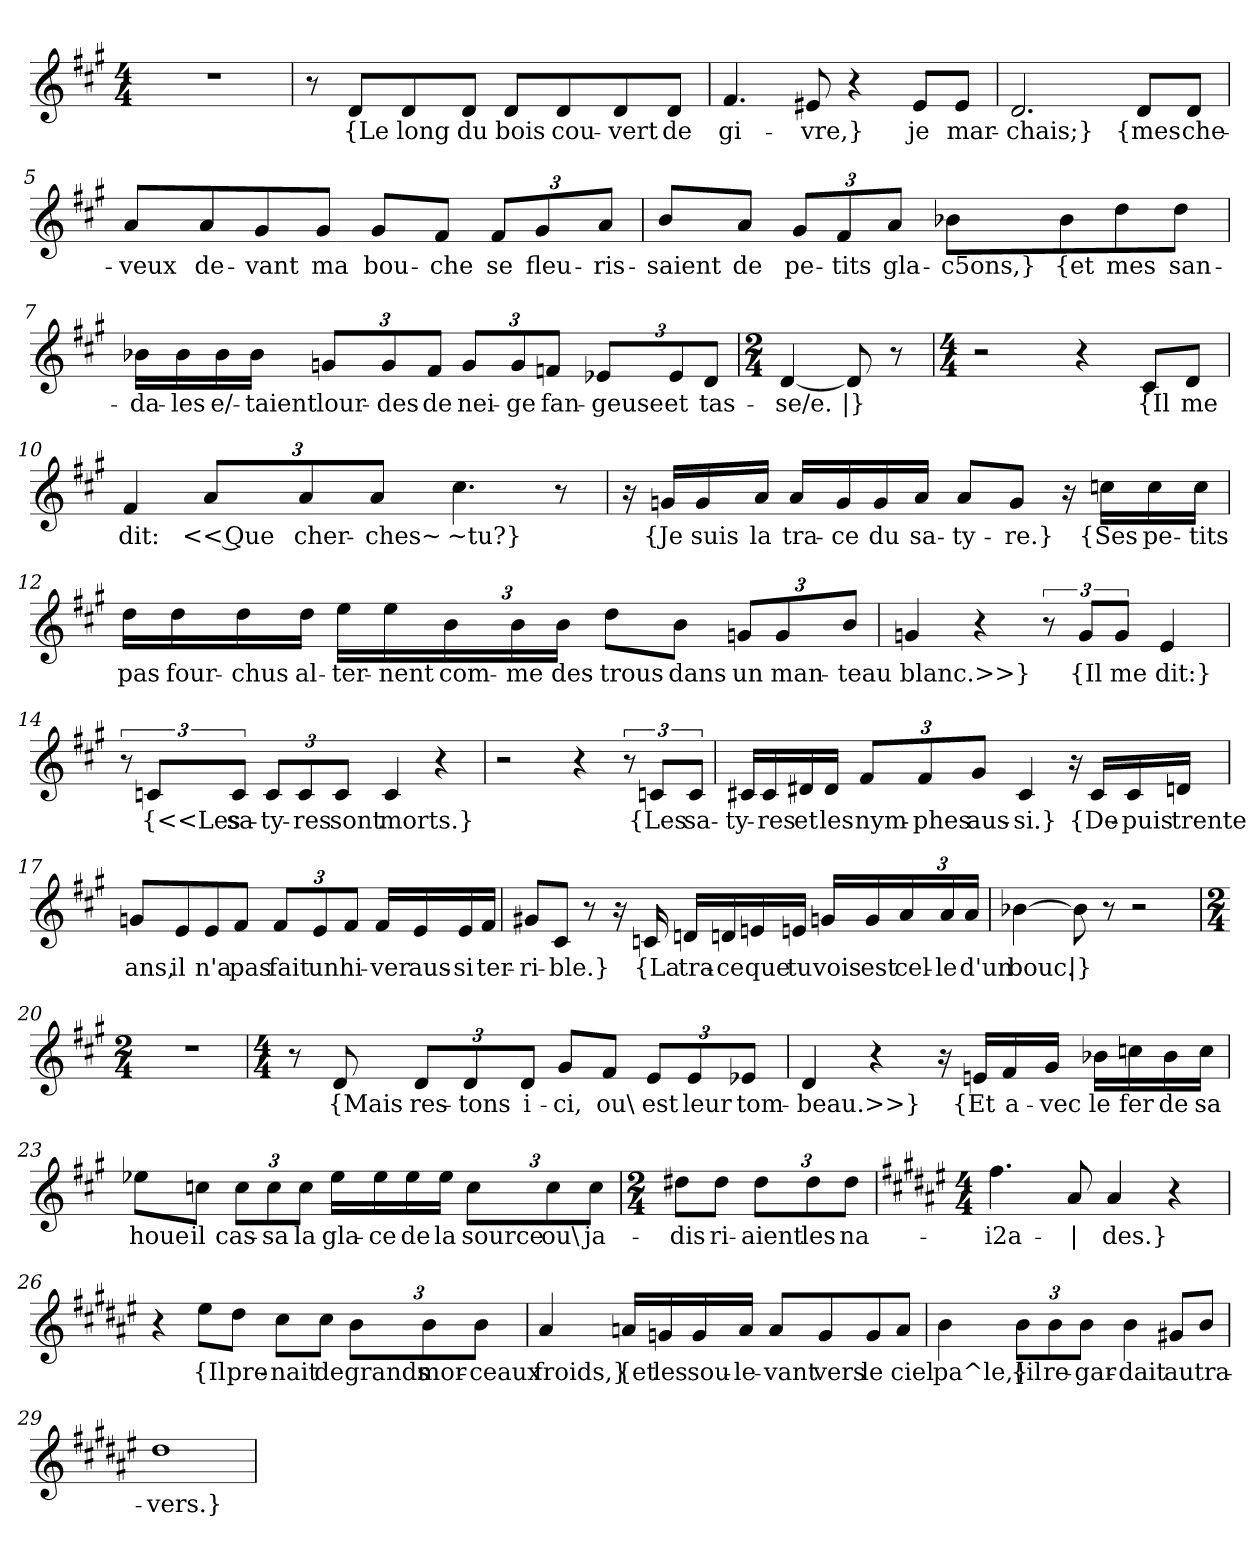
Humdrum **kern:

**kern	**text
*part1	*part1
*staff1	*staff1
*clefG2	*
*k[f#c#g#]	*
*M4/4	*
=1	=1
1r	.
=2	=2
8r	.
!	!LO:LY:b
8d/L	{Le
!	!LO:LY:b
8d/	long
!	!LO:LY:b
8d/J	du
!	!LO:LY:b
8d/L	bois
!	!LO:LY:b
8d/	cou-
!	!LO:LY:b
8d/	-vert
!	!LO:LY:b
8d/J	de
=3	=3
!	!LO:LY:b
4.f#/	gi-
!	!LO:LY:b
8e#X/	-vre,}
4r	.
!	!LO:LY:b
8e#/L	je
!	!LO:LY:b
8e#/J	mar-
=4	=4
!	!LO:LY:b
2.d/	-chais;}
!	!LO:LY:b
8d/L	{mes
!	!LO:LY:b
8d/J	che-
!!LO:LB:g=z
=5	=5
!	!LO:LY:b
8a/L	-veux
!	!LO:LY:b
8a/	de-
!	!LO:LY:b
8g#/	-vant
!	!LO:LY:b
8g#/J	ma
!	!LO:LY:b
8g#/L	bou-
!	!LO:LY:b
8f#/J	-che
*Xbrackettup	*
!	!LO:LY:b
12f#/L	se
!	!LO:LY:b
12g#/	fleu-
!	!LO:LY:b
12a/J	-ris-
=6	=6
!	!LO:LY:b
8b/L	-saient
!	!LO:LY:b
8a/J	de
!	!LO:LY:b
12g#/L	pe-
!	!LO:LY:b
12f#/	-tits
!	!LO:LY:b
12a/J	gla-
!	!LO:LY:b
8b-X\L	-c5ons,}
!	!LO:LY:b
8b-\	{et
!	!LO:LY:b
8dd\	mes
!	!LO:LY:b
8dd\J	san-
!!LO:LB:g=z
=7	=7
!	!LO:LY:b
16b-X\LL	-da-
!	!LO:LY:b
16b-\	-les
!	!LO:LY:b
16b-\	e/-
!	!LO:LY:b
16b-\JJ	-taient
!	!LO:LY:b
12gn/L	lour-
!	!LO:LY:b
12g/	-des
!	!LO:LY:b
12f#/J	de
!	!LO:LY:b
12g/L	nei-
!	!LO:LY:b
12g/	-ge
!	!LO:LY:b
12fn/J	fan-
!	!LO:LY:b
12e-X/L	-geuse
!	!LO:LY:b
12e-/	et
!	!LO:LY:b
12d/J	tas-
=8	=8
*M2/4	*
!	!LO:LY:b
[4d/	-se/e.
!	!LO:LY:b
8d/]	|}
8r	.
=9	=9
*M4/4	*
2r	.
4r	.
!	!LO:LY:b
8c#/L	{Il
!	!LO:LY:b
8d/J	me
!!LO:LB:g=z
=10	=10
!	!LO:LY:b
4f#/	dit:
!	!LO:LY:b
12a/L	<< Que
!	!LO:LY:b
12a/	cher-
!	!LO:LY:b
12a/J	-ches~
!	!LO:LY:b
4.cc#\	~tu?}
8r	.
=11	=11
16r	.
!	!LO:LY:b
16gn/LL	{Je
!	!LO:LY:b
16g/	suis
!	!LO:LY:b
16a/JJ	la
!	!LO:LY:b
16a/LL	tra-
!	!LO:LY:b
16g/	-ce
!	!LO:LY:b
16g/	du
!	!LO:LY:b
16a/JJ	sa-
!	!LO:LY:b
8a/L	-ty-
!	!LO:LY:b
8g/J	-re.}
16r	.
!	!LO:LY:b
16ccn\LL	{Ses
!	!LO:LY:b
16cc\	pe-
!	!LO:LY:b
16cc\JJ	-tits
!!LO:LB:g=z
=12	=12
!	!LO:LY:b
16dd\LL	pas
!	!LO:LY:b
16dd\	four-
!	!LO:LY:b
16dd\	-chus
!	!LO:LY:b
16dd\JJ	al-
!	!LO:LY:b
16ee\LL	-ter-
!	!LO:LY:b
16ee\	-nent
!	!LO:LY:b
24b\	com-
!	!LO:LY:b
24b\	-me
!	!LO:LY:b
24b\JJ	des
!	!LO:LY:b
8dd\L	trous
!	!LO:LY:b
8b\J	dans
!	!LO:LY:b
12gn/L	un
!	!LO:LY:b
12g/	man-
!	!LO:LY:b
12b/J	-teau
=13	=13
!	!LO:LY:b
4gn/	blanc.>>}
4r	.
*brackettup	*
12r	.
!	!LO:LY:b
12g/L	{Il
!	!LO:LY:b
12g/J	me
!	!LO:LY:b
4e/	dit:}
!!LO:LB:g=z
=14	=14
12r	.
!	!LO:LY:b
12cn/L	{<<Les
!	!LO:LY:b
12c/J	sa-
*Xbrackettup	*
!	!LO:LY:b
12c/L	-ty-
!	!LO:LY:b
12c/	-res
!	!LO:LY:b
12c/J	sont
!	!LO:LY:b
4c/	morts.}
4r	.
=15	=15
2r	.
4r	.
*brackettup	*
12r	.
!	!LO:LY:b
12cn/L	{Les
!	!LO:LY:b
12c/J	sa-
=16	=16
!	!LO:LY:b
16c#X/LL	-ty-
!	!LO:LY:b
16c#/	-res
!	!LO:LY:b
16d#X/	et
!	!LO:LY:b
16d#/JJ	les
*Xbrackettup	*
!	!LO:LY:b
12f#/L	nym-
!	!LO:LY:b
12f#/	-phes
!	!LO:LY:b
12g#/J	aus-
!	!LO:LY:b
4c#/	-si.}
16r	.
!	!LO:LY:b
16c#/LL	{De-
!	!LO:LY:b
16c#/	-puis
!	!LO:LY:b
16dn/JJ	trente
!!LO:LB:g=z
=17	=17
!	!LO:LY:b
8gn/L	ans,
!	!LO:LY:b
8e/	il
!	!LO:LY:b
8e/	n'a
!	!LO:LY:b
8f#/J	pas
!	!LO:LY:b
12f#/L	fait
!	!LO:LY:b
12e/	un
!	!LO:LY:b
12f#/J	hi-
!	!LO:LY:b
16f#/LL	-ver
!	!LO:LY:b
16e/	aus-
!	!LO:LY:b
16e/	-si
!	!LO:LY:b
16f#/JJ	ter-
=18	=18
!	!LO:LY:b
8g#X/L	-ri-
!	!LO:LY:b
8c#/J	-ble.}
8r	.
16r	.
!	!LO:LY:b
16cn/	{La
!	!LO:LY:b
16dn/LL	tra-
!	!LO:LY:b
16dn/	-ce
!	!LO:LY:b
16en/	que
!	!LO:LY:b
16en/JJ	tu
!	!LO:LY:b
16gn/LL	vois
!	!LO:LY:b
16g/	est
!	!LO:LY:b
24a/	cel-
!	!LO:LY:b
24a/	-le
!	!LO:LY:b
24a/JJ	d'un
!!LO:LB:g=z
=19	=19
!	!LO:LY:b
[4b-X\	bouc.
!	!LO:LY:b
8b-\]	|}
8r	.
2r	.
=20	=20
*M2/4	*
2r	.
=21	=21
*M4/4	*
8r	.
!	!LO:LY:b
8d/	{Mais
!	!LO:LY:b
12d/L	res-
!	!LO:LY:b
12d/	-tons
!	!LO:LY:b
12d/J	i-
!	!LO:LY:b
8g#/L	-ci,
!	!LO:LY:b
8f#/J	ou\
!	!LO:LY:b
12e/L	est
!	!LO:LY:b
12e/	leur
!	!LO:LY:b
12e-X/J	tom-
=22	=22
!	!LO:LY:b
4d/	-beau.>>}
4r	.
16r	.
!	!LO:LY:b
16en/LL	{Et
!	!LO:LY:b
16f#/	a-
!	!LO:LY:b
16g#/JJ	-vec
!	!LO:LY:b
16b-X\LL	le
!	!LO:LY:b
16ccn\	fer
!	!LO:LY:b
16b-\	de
!	!LO:LY:b
16cc\JJ	sa
!!LO:LB:g=z
=23	=23
!	!LO:LY:b
8ee-X\L	houe
!	!LO:LY:b
8ccn\J	il
!	!LO:LY:b
12cc\L	cas-
!	!LO:LY:b
12cc\	-sa
!	!LO:LY:b
12cc\J	la
!	!LO:LY:b
16ee-\LL	gla-
!	!LO:LY:b
16ee-\	-ce
!	!LO:LY:b
16ee-\	de
!	!LO:LY:b
16ee-\JJ	la
!	!LO:LY:b
12cc\L	source
!	!LO:LY:b
12cc\	ou\
!	!LO:LY:b
12cc\J	ja-
=24	=24
*M2/4	*
!	!LO:LY:b
8dd#X\L	-dis
!	!LO:LY:b
8dd#\J	ri-
!	!LO:LY:b
12dd#\L	-aient
!	!LO:LY:b
12dd#\	les
!	!LO:LY:b
12dd#\J	na-
=25	=25
*k[f#c#g#d#a#e#]	*
*M4/4	*
!	!LO:LY:b
4.ff#\	-i2a-
!	!LO:LY:b
8a#/	|
!	!LO:LY:b
4a#/	-des.}
4r	.
!!LO:LB:g=z
=26	=26
4r	.
!	!LO:LY:b
8ee#\L	{Il
!	!LO:LY:b
8dd#\J	pre-
!	!LO:LY:b
8cc#\L	-nait
!	!LO:LY:b
8cc#\J	de
!	!LO:LY:b
12b\L	grands
!	!LO:LY:b
12b\	mor-
!	!LO:LY:b
12b\J	-ceaux
=27	=27
!	!LO:LY:b
4a#/	froids,}
!	!LO:LY:b
16an/LL	{et
!	!LO:LY:b
16gn/	les
!	!LO:LY:b
16g/	sou-
!	!LO:LY:b
16a/JJ	-le-
!	!LO:LY:b
8a/L	-vant
!	!LO:LY:b
8g/	vers
!	!LO:LY:b
8g/	le
!	!LO:LY:b
8a/J	ciel
!!LO:PB:g=z
=28	=28
!	!LO:LY:b
4b\	pa^le,}
!	!LO:LY:b
12b\L	{il
!	!LO:LY:b
12b\	re-
!	!LO:LY:b
12b\J	-gar-
!	!LO:LY:b
4b\	-dait
!	!LO:LY:b
8g#X/L	au
!	!LO:LY:b
8b/J	tra-
=29	=29
!	!LO:LY:b
1dd#	-vers.}
=	=
*-	*-
